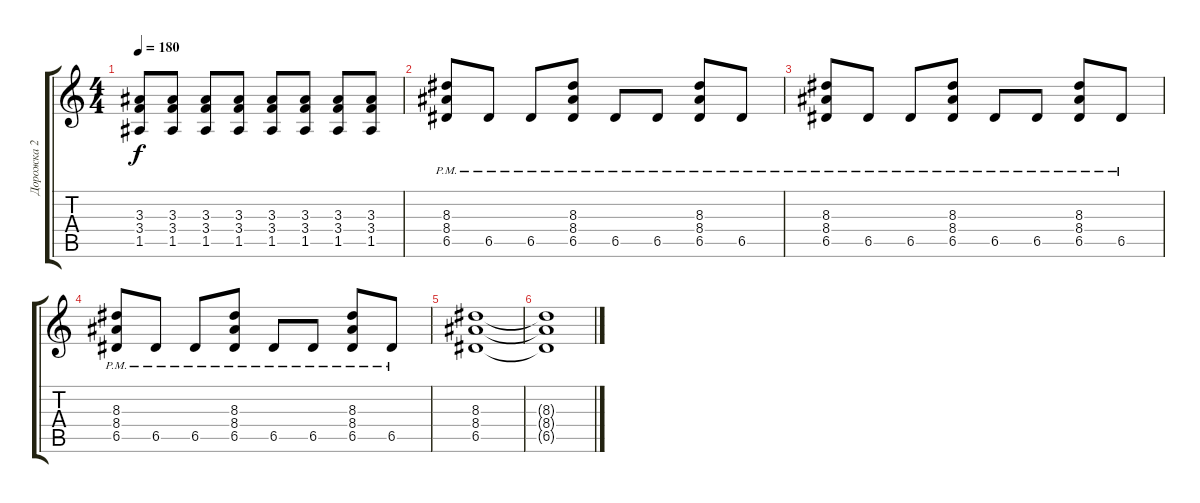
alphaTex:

\track ("Дорожка 2" "Дорожка 2") {instrument distortionguitar}
\staff {score tabs}
\tuning (E4 B3 G3 D3 A2 E2) {hide}
\ts (4 4)
\tempo 180
\clef g2
\ks c
(3.3 3.4 1.5).8{dy f} (3.3 3.4 1.5).8 (3.3 3.4 1.5).8 (3.3 3.4 1.5).8 (3.3 3.4 1.5).8 (3.3 3.4 1.5).8 (3.3 3.4 1.5).8 (3.3 3.4 1.5).8 |
(8.3 8.4 6.5{pm}).8 6.5{pm}.8 6.5{pm}.8 (8.3 8.4 6.5{pm}).8 6.5{pm}.8 6.5{pm}.8 (8.3 8.4 6.5{pm}).8 6.5{pm}.8 |
(8.3 8.4 6.5{pm}).8 6.5{pm}.8 6.5{pm}.8 (8.3 8.4 6.5{pm}).8 6.5{pm}.8 6.5{pm}.8 (8.3 8.4 6.5{pm}).8 6.5{pm}.8 |
(8.3 8.4 6.5{pm}).8 6.5{pm}.8 6.5{pm}.8 (8.3 8.4 6.5{pm}).8 6.5{pm}.8 6.5{pm}.8 (8.3 8.4 6.5{pm}).8 6.5{pm}.8 |
(8.3 8.4 6.5).1 |
(8.3{t} 8.4{t} 6.5{t}).1
